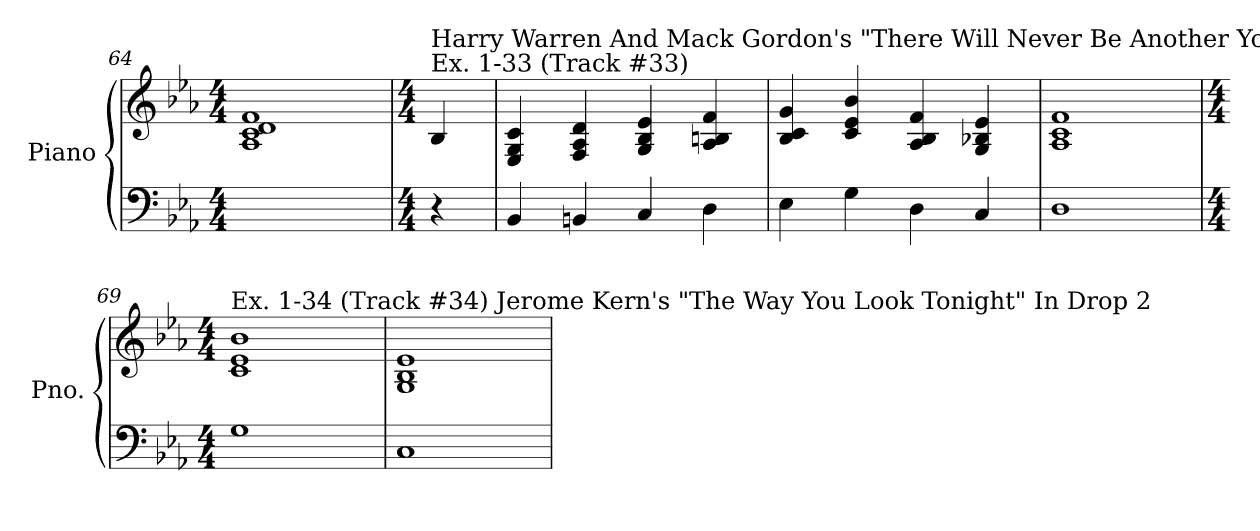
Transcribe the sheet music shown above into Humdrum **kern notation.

**kern	**kern
*part1	*part1
*staff2	*staff1
*I"Piano	*
*I'Pno.	*
*clefF4	*clefG2
*k[b-e-a-]	*k[b-e-a-]
*M4/4	*M4/4
=64	=64
1ryy	1A- 1c 1d 1f
!!LO:PB:g=z
=65	=65
*M4/4	*M4/4
!	!LO:TX:a:t=Ex. 1-33 (Track #33)
!	!LO:TX:a:t=Harry Warren And Mack Gordon's "There Will Never Be Another You" In Drop 2
4r	4B-/
=66	=66
4BB-/	4E-/ 4G/ 4c/
4BBn/	4F/ 4A-/ 4d/
4C/	4G/ 4B-/ 4e-/
4D\	4A-/ 4Bn/ 4f/
=67	=67
4E-\	4B-/ 4c/ 4g/
4G\	4c/ 4e-/ 4b-/
4D\	4A-/ 4B-/ 4Bn/yy 4f/
4C/	4G/ 4G/yy 4B-X/ 4e-/
=68	=68
1D	1A- 1c 1f
!!LO:LB:g=z
=69	=69
*M4/4	*M4/4
!	!LO:TX:a:t=Ex. 1-34 (Track #34) Jerome Kern's "The Way You Look Tonight" In Drop 2
1G	1c 1e- 1b-
=70	=70
1C	1G 1B- 1e-
=	=
*-	*-
